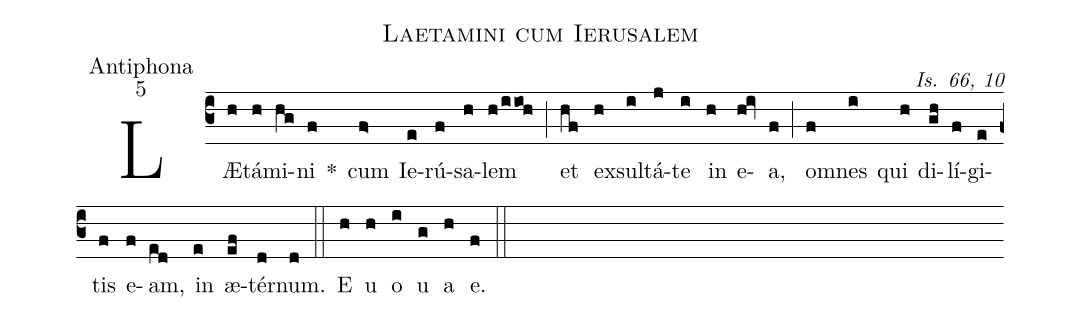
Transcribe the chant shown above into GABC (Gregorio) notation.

name:Laetamini cum Ierusalem;
office-part:Antiphona;
mode:5;
commentary:Is. 66, 10;
%%
(c3) LÆ(h)tá(h)mi(hg)ni(f) *() cum(f>) Ie(e)rú(f)sa(h)lem(h!/i!/ioh) (;) et(hf) ex(h)sul(i)tá(j)te(i) in(h) e(hoqi)a,(f) (;) om(f)nes(i) qui(h) di(gh)lí(f)gi(e)tis(f) e(f)am,(ed) in(e) æ(ef)tér(d)num.(d) (::) E(h) u(h) o(i) u(g) a(h) e.(f) (::)
